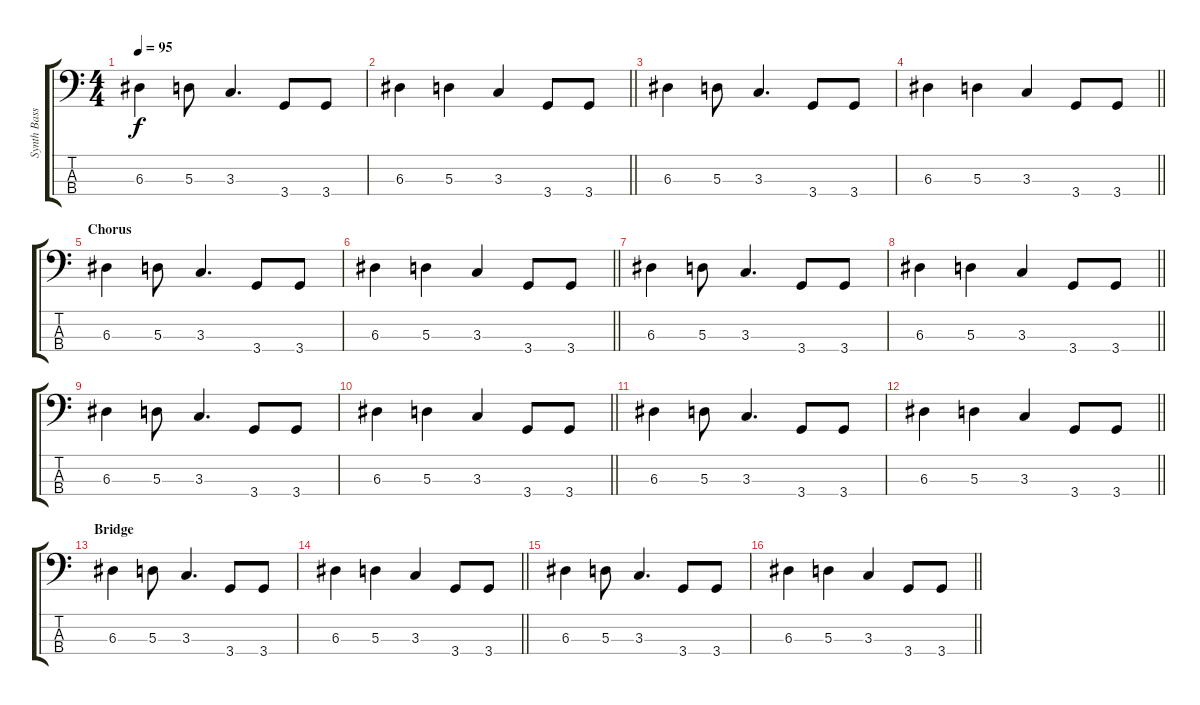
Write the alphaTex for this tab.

\track ("Synth Bass 1" "Synth Bass") {instrument synthbass2}
\staff {score tabs}
\tuning (G2 D2 A1 E1) {hide}
\ts (4 4)
\tempo 95
\clef f4
\ks c
6.3.4{dy f} 5.3.8 3.3.4{d} 3.4.8 3.4.8 |
\barLineRight lightlight
6.3.4 5.3.4 3.3.4 3.4.8 3.4.8 |
6.3.4 5.3.8 3.3.4{d} 3.4.8 3.4.8 |
\barLineRight lightlight
6.3.4 5.3.4 3.3.4 3.4.8 3.4.8 |
\section ("" "Chorus")
6.3.4 5.3.8 3.3.4{d} 3.4.8 3.4.8 |
\barLineRight lightlight
6.3.4 5.3.4 3.3.4 3.4.8 3.4.8 |
6.3.4 5.3.8 3.3.4{d} 3.4.8 3.4.8 |
\barLineRight lightlight
6.3.4 5.3.4 3.3.4 3.4.8 3.4.8 |
6.3.4 5.3.8 3.3.4{d} 3.4.8 3.4.8 |
\barLineRight lightlight
6.3.4 5.3.4 3.3.4 3.4.8 3.4.8 |
6.3.4 5.3.8 3.3.4{d} 3.4.8 3.4.8 |
\barLineRight lightlight
6.3.4 5.3.4 3.3.4 3.4.8 3.4.8 |
\section ("" "Bridge")
6.3.4 5.3.8 3.3.4{d} 3.4.8 3.4.8 |
\barLineRight lightlight
6.3.4 5.3.4 3.3.4 3.4.8 3.4.8 |
6.3.4 5.3.8 3.3.4{d} 3.4.8 3.4.8 |
\barLineRight lightlight
6.3.4 5.3.4 3.3.4 3.4.8 3.4.8
